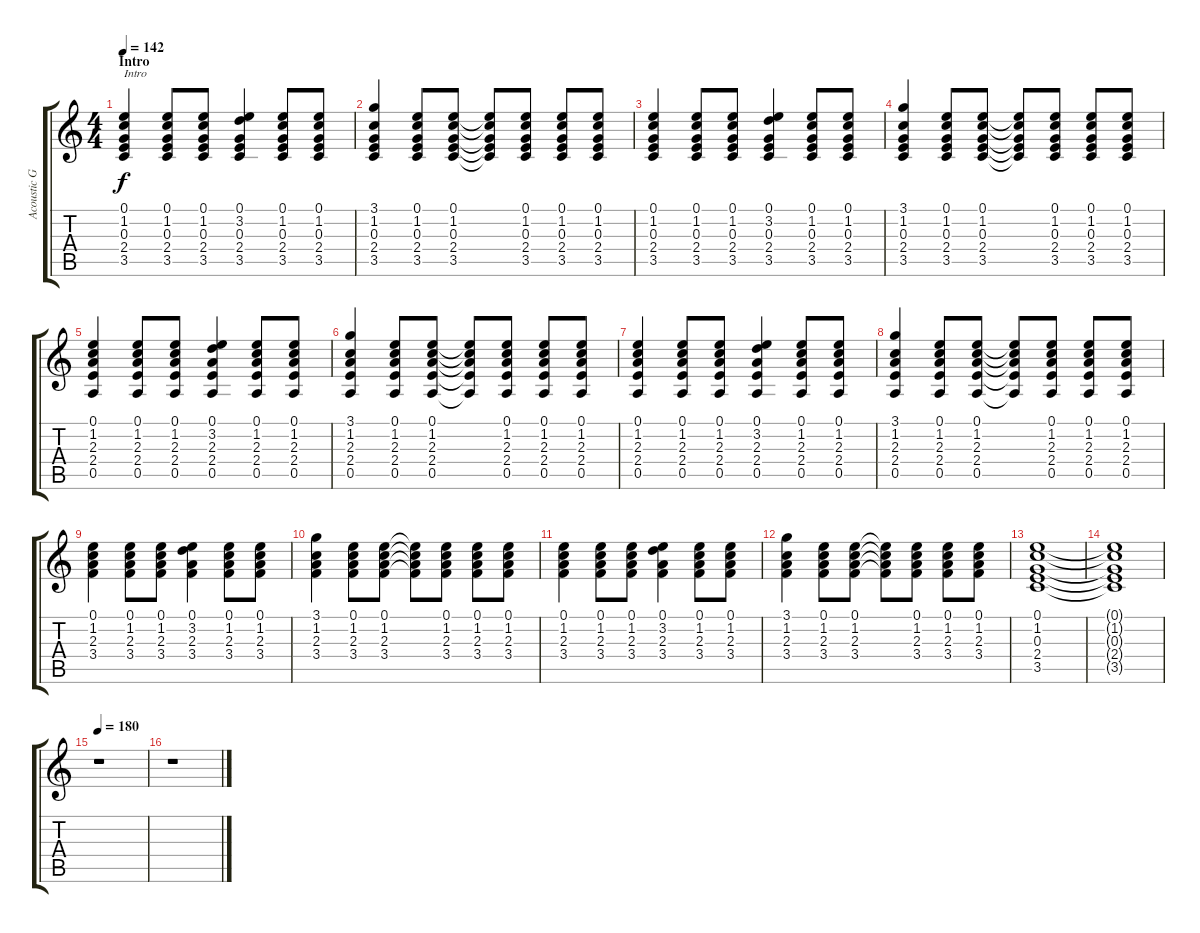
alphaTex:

\track ("Acoustic Guitar" "Acoustic G") {instrument acousticguitarsteel}
\staff {score tabs}
\tuning (E4 B3 G3 D3 A2 E2) {hide}
\ts (4 4)
\section ("" "Intro")
\tempo 142
\clef g2
\ks c
(0.1 1.2 0.3 2.4 3.5).4{txt "Intro" dy f instrument acousticguitarsteel} (0.1 1.2 0.3 2.4 3.5).8 (0.1 1.2 0.3 2.4 3.5).8 (0.1 3.2 0.3 2.4 3.5).4 (0.1 1.2 0.3 2.4 3.5).8 (0.1 1.2 0.3 2.4 3.5).8 |
(3.1 1.2 0.3 2.4 3.5).4 (0.1 1.2 0.3 2.4 3.5).8 (0.1 1.2 0.3 2.4 3.5).8 (0.1{t} 1.2{t} 0.3{t} 2.4{t} 3.5{t}).8 (0.1 1.2 0.3 2.4 3.5).8 (0.1 1.2 0.3 2.4 3.5).8 (0.1 1.2 0.3 2.4 3.5).8 |
(0.1 1.2 0.3 2.4 3.5).4 (0.1 1.2 0.3 2.4 3.5).8 (0.1 1.2 0.3 2.4 3.5).8 (0.1 3.2 0.3 2.4 3.5).4 (0.1 1.2 0.3 2.4 3.5).8 (0.1 1.2 0.3 2.4 3.5).8 |
(3.1 1.2 0.3 2.4 3.5).4 (0.1 1.2 0.3 2.4 3.5).8 (0.1 1.2 0.3 2.4 3.5).8 (0.1{t} 1.2{t} 0.3{t} 2.4{t} 3.5{t}).8 (0.1 1.2 0.3 2.4 3.5).8 (0.1 1.2 0.3 2.4 3.5).8 (0.1 1.2 0.3 2.4 3.5).8 |
(0.1 1.2 2.3 2.4 0.5).4 (0.1 1.2 2.3 2.4 0.5).8 (0.1 1.2 2.3 2.4 0.5).8 (0.1 3.2 2.3 2.4 0.5).4 (0.1 1.2 2.3 2.4 0.5).8 (0.1 1.2 2.3 2.4 0.5).8 |
(3.1 1.2 2.3 2.4 0.5).4 (0.1 1.2 2.3 2.4 0.5).8 (0.1 1.2 2.3 2.4 0.5).8 (0.1{t} 1.2{t} 2.3{t} 2.4{t} 0.5{t}).8 (0.1 1.2 2.3 2.4 0.5).8 (0.1 1.2 2.3 2.4 0.5).8 (0.1 1.2 2.3 2.4 0.5).8 |
(0.1 1.2 2.3 2.4 0.5).4 (0.1 1.2 2.3 2.4 0.5).8 (0.1 1.2 2.3 2.4 0.5).8 (0.1 3.2 2.3 2.4 0.5).4 (0.1 1.2 2.3 2.4 0.5).8 (0.1 1.2 2.3 2.4 0.5).8 |
(3.1 1.2 2.3 2.4 0.5).4 (0.1 1.2 2.3 2.4 0.5).8 (0.1 1.2 2.3 2.4 0.5).8 (0.1{t} 1.2{t} 2.3{t} 2.4{t} 0.5{t}).8 (0.1 1.2 2.3 2.4 0.5).8 (0.1 1.2 2.3 2.4 0.5).8 (0.1 1.2 2.3 2.4 0.5).8 |
(0.1 1.2 2.3 3.4).4 (0.1 1.2 2.3 3.4).8 (0.1 1.2 2.3 3.4).8 (0.1 3.2 2.3 3.4).4 (0.1 1.2 2.3 3.4).8 (0.1 1.2 2.3 3.4).8 |
(3.1 1.2 2.3 3.4).4 (0.1 1.2 2.3 3.4).8 (0.1 1.2 2.3 3.4).8 (0.1{t} 1.2{t} 2.3{t} 3.4{t}).8 (0.1 1.2 2.3 3.4).8 (0.1 1.2 2.3 3.4).8 (0.1 1.2 2.3 3.4).8 |
(0.1 1.2 2.3 3.4).4 (0.1 1.2 2.3 3.4).8 (0.1 1.2 2.3 3.4).8 (0.1 3.2 2.3 3.4).4 (0.1 1.2 2.3 3.4).8 (0.1 1.2 2.3 3.4).8 |
(3.1 1.2 2.3 3.4).4 (0.1 1.2 2.3 3.4).8 (0.1 1.2 2.3 3.4).8 (0.1{t} 1.2{t} 2.3{t} 3.4{t}).8 (0.1 1.2 2.3 3.4).8 (0.1 1.2 2.3 3.4).8 (0.1 1.2 2.3 3.4).8 |
(0.1 1.2 0.3 2.4 3.5).1 |
(0.1{t} 1.2{t} 0.3{t} 2.4{t} 3.5{t}).1 |
\tempo 180
r.1 |
r.1
